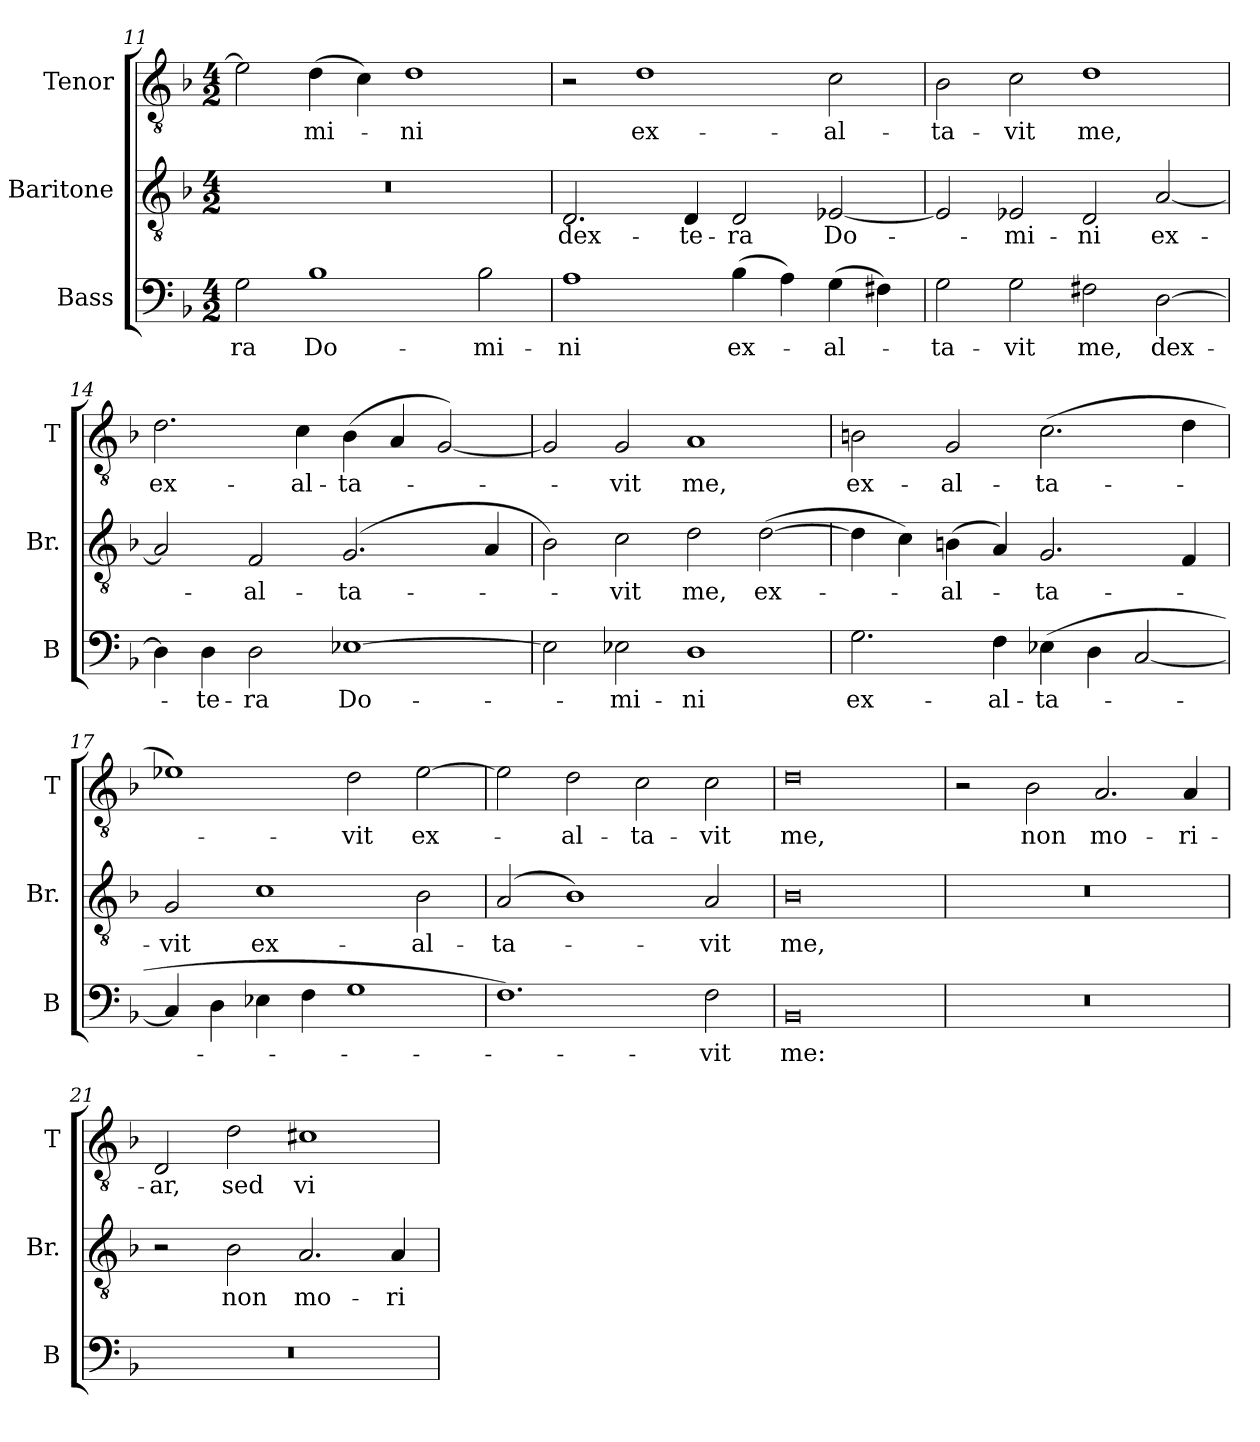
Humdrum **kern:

**kern	**text	**kern	**text	**kern	**text
*part3	*part3	*part2	*part2	*part1	*part1
*staff3	*staff3	*staff2	*staff2	*staff1	*staff1
*I"Bass	*	*I"Baritone	*	*I"Tenor	*
*I'B	*	*I'Br.	*	*I'T	*
*clefF4	*	*clefGv2	*	*clefGv2	*
*k[b-]	*	*k[b-]	*	*k[b-]	*
*F:	*	*F:	*	*F:	*
*M4/2	*	*M4/2	*	*M4/2	*
=11	=11	=11	=11	=11	=11
2G\	-ra	0r	.	2e-\]	.
1B-	Do-	.	.	(4d\	-mi-
.	.	.	.	4c\)	.
.	.	.	.	1d	-ni
2B-\	-mi-	.	.	.	.
=12	=12	=12	=12	=12	=12
1A	-ni	2.D/	dex-	2r	.
.	.	.	.	1d	ex-
.	.	4D/	-te-	.	.
(4B-\	ex-	2D/	-ra	.	.
4A\)	.	.	.	.	.
(4G\	-al-	[2E-X/	Do-	2c\	-al-
4F#X\)	.	.	.	.	.
=13	=13	=13	=13	=13	=13
2G\	-ta-	2E-/]	.	2B-\	-ta-
2G\	-vit	2E-X/	-mi-	2c\	-vit
2F#X\	me,	2D/	-ni	1d	me,
[2D\	dex-	[2A/	ex-	.	.
!!LO:LB:g=z
=14	=14	=14	=14	=14	=14
4D\]	.	2A/]	.	2.d\	ex-
4D\	-te-	.	.	.	.
2D\	-ra	2F/	-al-	.	.
.	.	.	.	4c\	-al-
[1E-X	Do-	(2.G/	-ta-	(4B-\	-ta-
.	.	.	.	4A/	.
.	.	.	.	[2G/)	.
.	.	4A/	.	.	.
=15	=15	=15	=15	=15	=15
2E-\]	.	2B-\)	.	2G/]	.
2E-X\	-mi-	2c\	-vit	2G/	-vit
1D	-ni	2d\	me,	1A	me,
.	.	([2d\	ex-	.	.
=16	=16	=16	=16	=16	=16
2.G\	ex-	4d\]	.	2Bn\	ex-
.	.	4c\)	.	.	.
.	.	(4Bn\	-al-	2G/	-al-
4F\	-al-	4A/)	.	.	.
(4E-X\	-ta-	2.G/	-ta-	(2.c\	-ta-
4D\	.	.	.	.	.
[2C/	.	.	.	.	.
.	.	4F/	.	4d\	.
=17	=17	=17	=17	=17	=17
4C/]	.	2G/	-vit	1e-X)	.
4D\	.	.	.	.	.
4E-X\	.	1c	ex-	.	.
4F\	.	.	.	.	.
1G	.	.	.	2d\	-vit
.	.	2B-\	-al-	[2e-\	ex-
!!LO:PB:g=z
=18	=18	=18	=18	=18	=18
1.F)	.	(2A/	-ta-	2e-\]	.
.	.	1B-)	.	2d\	-al-
.	.	.	.	2c\	-ta-
2F\	-vit	2A/	-vit	2c\	-vit
=19	=19	=19	=19	=19	=19
0BB-	me:	0B-	me,	0d	me,
=20	=20	=20	=20	=20	=20
0r	.	0r	.	2r	.
.	.	.	.	2B-\	non
.	.	.	.	2.A/	mo-
.	.	.	.	4A/	-ri-
=21	=21	=21	=21	=21	=21
0r	.	2r	.	2D/	-ar,
.	.	2B-\	non	2d\	sed
.	.	2.A/	mo-	1c#X	vi-
.	.	4A/	-ri-	.	.
=	=	=	=	=	=
*-	*-	*-	*-	*-	*-
